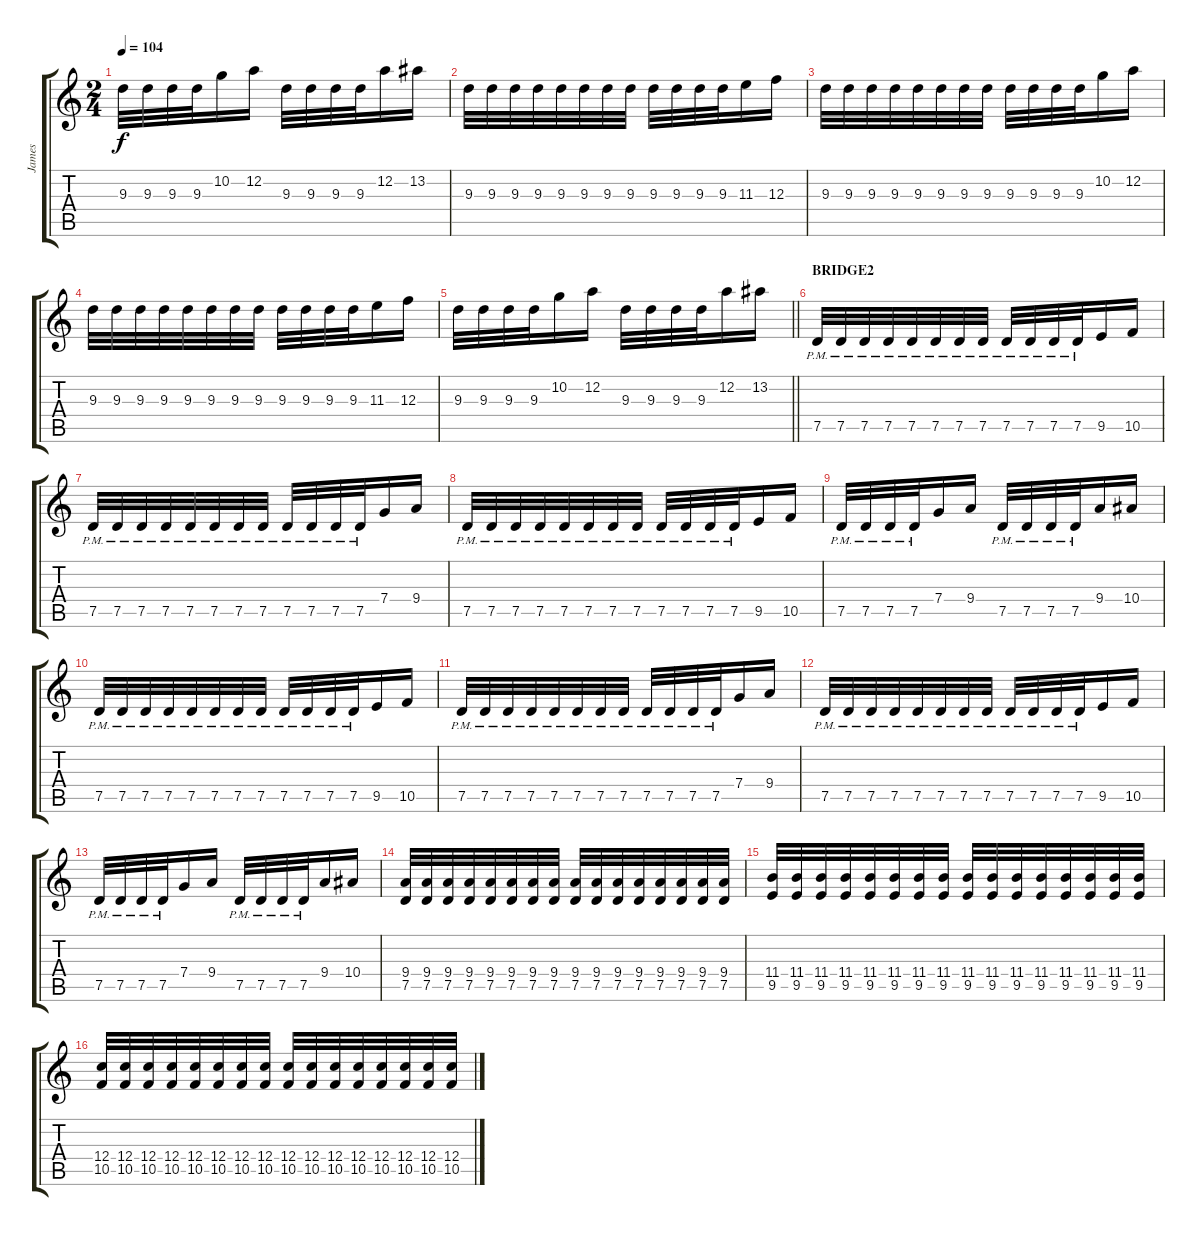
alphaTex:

\track ("James" "James") {instrument distortionguitar}
\staff {score tabs}
\tuning (D4 A3 F3 C3 G2 D2) {hide}
\ts (2 4)
\tempo 104
\clef g2
\ks c
9.3.32{dy f} 9.3.32 9.3.32 9.3.32 10.2.16 12.2.16 9.3.32 9.3.32 9.3.32 9.3.32 12.2.16 13.2.16 |
9.3.32 9.3.32 9.3.32 9.3.32 9.3.32 9.3.32 9.3.32 9.3.32 9.3.32 9.3.32 9.3.32 9.3.32 11.3.16 12.3.16 |
9.3.32 9.3.32 9.3.32 9.3.32 9.3.32 9.3.32 9.3.32 9.3.32 9.3.32 9.3.32 9.3.32 9.3.32 10.2.16 12.2.16 |
9.3.32 9.3.32 9.3.32 9.3.32 9.3.32 9.3.32 9.3.32 9.3.32 9.3.32 9.3.32 9.3.32 9.3.32 11.3.16 12.3.16 |
\barLineRight lightlight
9.3.32 9.3.32 9.3.32 9.3.32 10.2.16 12.2.16 9.3.32 9.3.32 9.3.32 9.3.32 12.2.16 13.2.16 |
\section ("" "BRIDGE2")
7.5{pm}.32{instrument distortionguitar} 7.5{pm}.32 7.5{pm}.32 7.5{pm}.32 7.5{pm}.32 7.5{pm}.32 7.5{pm}.32 7.5{pm}.32 7.5{pm}.32 7.5{pm}.32 7.5{pm}.32 7.5{pm}.32 9.5.16 10.5.16 |
7.5{pm}.32 7.5{pm}.32 7.5{pm}.32 7.5{pm}.32 7.5{pm}.32 7.5{pm}.32 7.5{pm}.32 7.5{pm}.32 7.5{pm}.32 7.5{pm}.32 7.5{pm}.32 7.5{pm}.32 7.4.16 9.4.16 |
7.5{pm}.32 7.5{pm}.32 7.5{pm}.32 7.5{pm}.32 7.5{pm}.32 7.5{pm}.32 7.5{pm}.32 7.5{pm}.32 7.5{pm}.32 7.5{pm}.32 7.5{pm}.32 7.5{pm}.32 9.5.16 10.5.16 |
7.5{pm}.32 7.5{pm}.32 7.5{pm}.32 7.5{pm}.32 7.4.16 9.4.16 7.5{pm}.32 7.5{pm}.32 7.5{pm}.32 7.5{pm}.32 9.4.16 10.4.16 |
7.5{pm}.32 7.5{pm}.32 7.5{pm}.32 7.5{pm}.32 7.5{pm}.32 7.5{pm}.32 7.5{pm}.32 7.5{pm}.32 7.5{pm}.32 7.5{pm}.32 7.5{pm}.32 7.5{pm}.32 9.5.16 10.5.16 |
7.5{pm}.32 7.5{pm}.32 7.5{pm}.32 7.5{pm}.32 7.5{pm}.32 7.5{pm}.32 7.5{pm}.32 7.5{pm}.32 7.5{pm}.32 7.5{pm}.32 7.5{pm}.32 7.5{pm}.32 7.4.16 9.4.16 |
7.5{pm}.32 7.5{pm}.32 7.5{pm}.32 7.5{pm}.32 7.5{pm}.32 7.5{pm}.32 7.5{pm}.32 7.5{pm}.32 7.5{pm}.32 7.5{pm}.32 7.5{pm}.32 7.5{pm}.32 9.5.16 10.5.16 |
7.5{pm}.32 7.5{pm}.32 7.5{pm}.32 7.5{pm}.32 7.4.16 9.4.16 7.5{pm}.32 7.5{pm}.32 7.5{pm}.32 7.5{pm}.32 9.4.16 10.4.16 |
(9.4 7.5).32 (9.4 7.5).32 (9.4 7.5).32 (9.4 7.5).32 (9.4 7.5).32 (9.4 7.5).32 (9.4 7.5).32 (9.4 7.5).32 (9.4 7.5).32 (9.4 7.5).32 (9.4 7.5).32 (9.4 7.5).32 (9.4 7.5).32 (9.4 7.5).32 (9.4 7.5).32 (9.4 7.5).32 |
(11.4 9.5).32 (11.4 9.5).32 (11.4 9.5).32 (11.4 9.5).32 (11.4 9.5).32 (11.4 9.5).32 (11.4 9.5).32 (11.4 9.5).32 (11.4 9.5).32 (11.4 9.5).32 (11.4 9.5).32 (11.4 9.5).32 (11.4 9.5).32 (11.4 9.5).32 (11.4 9.5).32 (11.4 9.5).32 |
(12.4 10.5).32 (12.4 10.5).32 (12.4 10.5).32 (12.4 10.5).32 (12.4 10.5).32 (12.4 10.5).32 (12.4 10.5).32 (12.4 10.5).32 (12.4 10.5).32 (12.4 10.5).32 (12.4 10.5).32 (12.4 10.5).32 (12.4 10.5).32 (12.4 10.5).32 (12.4 10.5).32 (12.4 10.5).32
